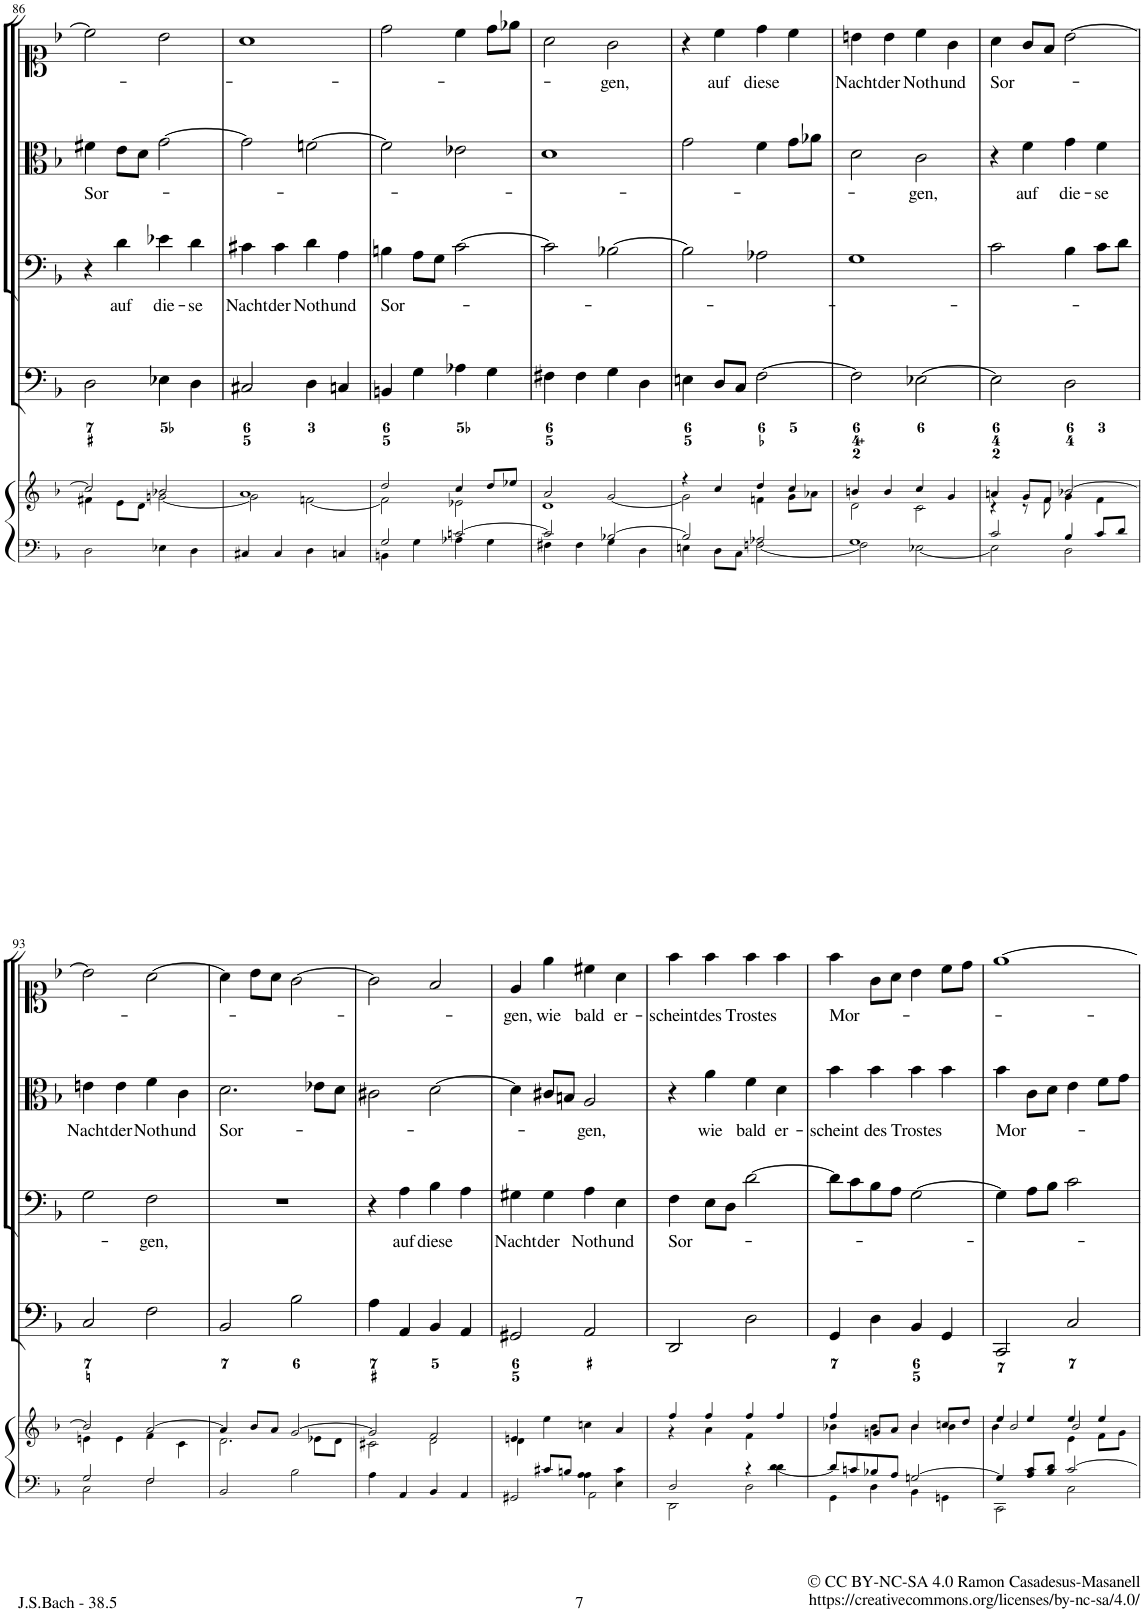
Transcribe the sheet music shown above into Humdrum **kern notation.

**kern	**kern	**kern	**kern	**text	**kern	**text	**kern	**text
*part5	*part5	*part4	*part3	*part3	*part2	*part2	*part1	*part1
*staff6	*staff5	*staff4	*staff3	*staff3	*staff2	*staff2	*staff1	*staff1
*I"Piano reduction	*	*I"Continuo.	*I"Basso	*	*I"Alto	*	*I"Soprano	*
*I'Pno	*	*	*	*	*	*	*	*
!!LO:PB:g=z
*clefF4	*clefG2	*clefF4	*clefF4	*	*clefC3	*	*clefC1	*
*k[b-]	*k[b-]	*k[b-]	*k[b-]	*	*k[b-]	*	*k[b-]	*
*F:	*F:	*F:	*F:	*	*F:	*	*F:	*
*M2/2	*M2/2	*M2/2	*M2/2	*	*M2/2	*	*M2/2	*
*met(c|)	*met(c|)	*met(c|)	*met(c|)	*	*met(c|)	*	*met(c|)	*
=86	=86	=86	=86	=86	=86	=86	=86	=86
*	*^	*	*	*	*	*	*	*
!	!	!	!	!	!	!	!LO:LY:b	!	!
2D\	2cc/]	4f#X\	2D\	4r	.	4f#X\	Sor-	2cc\]	.
!	!	!	!	!	!LO:LY:b	!	!	!	!
.	.	8e\L	.	4d\	auf	8e\L	.	.	.
.	.	8d\J	.	.	.	8d\J	.	.	.
!	!	!	!	!	!LO:LY:b	!	!	!	!
4E-X\	2b-X/	[2gn\	4E-X\	4e-X\	die-	[2g\	.	2b-\	.
!	!	!	!	!	!LO:LY:b	!	!	!	!
4D\	.	.	4D\	4d\	-se	.	.	.	.
=87	=87	=87	=87	=87	=87	=87	=87	=87	=87
!	!	!	!	!	!LO:LY:b	!	!	!	!
4C#X/	1a	2g\]	2C#X/	4c#X\	Nacht	2g\]	.	1a	.
!	!	!	!	!	!LO:LY:b	!	!	!	!
4C#/	.	.	.	4c#\	der	.	.	.	.
!	!	!	!	!	!LO:LY:b	!	!	!	!
4D\	.	[2fn\	4D\	4d\	Noth	[2fn\	.	.	.
!	!	!	!	!	!LO:LY:b	!	!	!	!
4Cn/	.	.	4Cn/	4A\	und	.	.	.	.
=88	=88	=88	=88	=88	=88	=88	=88	=88	=88
*^	*	*	*	*	*	*	*	*	*
!	!	!	!	!	!	!LO:LY:b	!	!	!	!
2G/	4BBn\	2dd/	2f\]	4BBn/	4Bn\	Sor-	2f\]	.	2dd\	.
.	4G\	.	.	4G\	8A\L	.	.	.	.	.
.	.	.	.	.	8G\J	.	.	.	.	.
[2cn/	4A-X\	4cc/	2e-X\	4A-X\	[2c\	.	2e-X\	.	4cc\	.
.	4G\	8dd/L	.	4G\	.	.	.	.	8dd\L	.
.	.	8ee-X/J	.	.	.	.	.	.	8ee-X\J	.
=89	=89	=89	=89	=89	=89	=89	=89	=89	=89	=89
2c/]	4F#X\	2a/	1d	4F#X\	2c\]	.	1d	.	2a\	.
.	4F#\	.	.	4F#\	.	.	.	.	.	.
!	!	!	!	!	!	!	!	!	!	!LO:LY:b
[2B-X/	4G\	[<2g/	.	4G\	[2B-X\	.	.	.	2g\	-gen,
.	4D\	.	.	4D\	.	.	.	.	.	.
=90	=90	=90	=90	=90	=90	=90	=90	=90	=90	=90
2B-/]	4En\	4r	2g\]	4En\	2B-\]	.	2g\	.	4r	.
!	!	!	!	!	!	!	!	!	!	!LO:LY:b
.	8D\L	4cc/	.	8D/L	.	.	.	.	4cc\	auf
.	8C\J	.	.	8C/J	.	.	.	.	.	.
!	!	!	!	!	!	!	!	!	!	!LO:LY:b
2A-X/	[2Fn\	4dd/	4fn\	[2F\	2A-X\	.	4f\	.	4dd\	diese
.	.	4cc/	8g\L	.	.	.	8g\L	.	4cc\	.
.	.	.	8a-X\J	.	.	.	8a-X\J	.	.	.
=91	=91	=91	=91	=91	=91	=91	=91	=91	=91	=91
!	!	!	!	!	!	!	!	!	!	!LO:LY:b
1G	2F\]	4bn/	2d\	2F\]	1G	.	2d\	.	4bn\	Nacht
!	!	!	!	!	!	!	!	!	!	!LO:LY:b
.	.	4b/	.	.	.	.	.	.	4b\	der
!	!	!	!	!	!	!	!	!LO:LY:b	!	!LO:LY:b
.	[2E-X\	4cc/	2c\	[2E-X\	.	.	2c\	-gen,	4cc\	Noth
!	!	!	!	!	!	!	!	!	!	!LO:LY:b
.	.	4g/	.	.	.	.	.	.	4g\	und
=92	=92	=92	=92	=92	=92	=92	=92	=92	=92	=92
!	!	!	!	!	!	!	!	!	!	!LO:LY:b
2c/	2E-\]	4an/	4r	2E-\]	2c\	.	4r	.	4a\	Sor-
!	!	!	!	!	!	!	!	!LO:LY:b	!	!
.	.	8g/L	8r	.	.	.	4f\	auf	8g/L	.
.	.	8f/J	8f\	.	.	.	.	.	8f/J	.
!	!	!	!	!	!	!	!	!LO:LY:b	!	!
4B-/	2D\	[2b-X/	4g\	2D\	4B-\	.	4g\	die-	[2b-\	.
!	!	!	!	!	!	!	!	!LO:LY:b	!	!
8c/L	.	.	4f\	.	8c\L	.	4f\	-se	.	.
8d/J	.	.	.	.	8d\J	.	.	.	.	.
!!LO:LB:g=z
=93	=93	=93	=93	=93	=93	=93	=93	=93	=93	=93
!	!	!	!	!	!	!	!	!LO:LY:b	!	!
2G/	2C\	2b-/]	4en\	2C/	2G\	.	4en\	Nacht	2b-\]	.
!	!	!	!	!	!	!	!	!LO:LY:b	!	!
.	.	.	4e\	.	.	.	4e\	der	.	.
!	!	!	!	!	!	!LO:LY:b	!	!LO:LY:b	!	!
2F/	2F\	[2a/	4f\	2F\	2F\	-gen,	4f\	Noth	[2a\	.
!	!	!	!	!	!	!	!	!LO:LY:b	!	!
.	.	.	4c\	.	.	.	4c\	und	.	.
*v	*v	*	*	*	*	*	*	*	*	*
=94	=94	=94	=94	=94	=94	=94	=94	=94	=94
!	!	!	!	!	!	!	!LO:LY:b	!	!
2BB-/	4a/]	2.d\	2BB-/	1r	.	2.d\	Sor-	4a\]	.
.	8b-/L	.	.	.	.	.	.	8b-\L	.
.	8a/J	.	.	.	.	.	.	8a\J	.
2B-\	[2g/	.	2B-\	.	.	.	.	[2g\	.
.	.	8e-X\L	.	.	.	8e-X\L	.	.	.
.	.	8d\J	.	.	.	8d\J	.	.	.
=95	=95	=95	=95	=95	=95	=95	=95	=95	=95
4A\	2g/]	2c#X\	4A\	4r	.	2c#X\	.	2g\]	.
!	!	!	!	!	!LO:LY:b	!	!	!	!
4AA/	.	.	4AA/	4A\	auf	.	.	.	.
!	!	!	!	!	!LO:LY:b	!	!	!	!
4BB-/	2f/	2d\	4BB-/	4B-\	diese	[2d\	.	2f/	.
4AA/	.	.	4AA/	4A\	.	.	.	.	.
=96	=96	=96	=96	=96	=96	=96	=96	=96	=96
*^	*	*	*	*	*	*	*	*	*
*	*^	*	*	*	*	*	*	*	*	*
!	!	!	!	!	!	!	!LO:LY:b	!	!	!	!LO:LY:b
2ryy	4ryy	2GG#X/	4en/	4d\	2GG#X/	4G#X\	Nacht	4d\]	.	4e/	gen,
!	!	!	!	!	!	!	!LO:LY:b	!	!	!	!LO:LY:b
.	8c#X/L	.	4ee\	4ryy	.	4G#\	der	8c#X/L	.	4ee\	wie
.	8Bn/J	.	.	.	.	.	.	8Bn/J	.	.	.
!	!	!	!	!	!	!	!LO:LY:b	!	!LO:LY:b	!	!LO:LY:b
4A\	4A\	2AA\	4ccn\	2ryy	2AA/	4A\	Noth	2A/	-gen,	4cc#X\	bald
!	!	!	!	!	!	!	!LO:LY:b	!	!	!	!LO:LY:b
4c#\	4E\	.	4a/	.	.	4E\	und	.	.	4a\	er-
=97	=97	=97	=97	=97	=97	=97	=97	=97	=97	=97	=97
!	!	!	!	!	!	!	!LO:LY:b	!	!	!	!LO:LY:b
2.ryy	2D/	2DD\	4ff/	4r	2DD/	4F\	Sor-	4r	.	4ff\	-scheint
!	!	!	!	!	!	!	!	!	!LO:LY:b	!	!LO:LY:b
.	.	.	4ff/	4a\	.	8E\L	.	4a\	wie	4ff\	des
.	.	.	.	.	.	8D\J	.	.	.	.	.
!	!	!	!	!	!	!	!	!	!LO:LY:b	!	!LO:LY:b
.	4r	2D\	4ff/	4f\	2D\	[2d\	.	4f\	bald	4ff\	Trostes
!	!	!	!	!	!	!	!	!	!LO:LY:b	!	!
[4d\	4d\	.	4ff/	4ryy	.	.	.	4d\	er-	4ff\	.
*	*v	*v	*	*	*	*	*	*	*	*	*
=98	=98	=98	=98	=98	=98	=98	=98	=98	=98	=98
!	!	!	!	!	!	!	!	!LO:LY:b	!	!LO:LY:b
8d/L]	4GG\	4ff/	4b-X\	4GG/	8d\L]	.	4b-\	-scheint	4ff\	Mor-
8cn/	.	.	.	.	8c\	.	.	.	.	.
!	!	!	!	!	!	!	!	!LO:LY:b	!	!
8B-X/	4D\	8gn/L	4b-\	4D\	8B-\	.	4b-\	des	8g\L	.
8A/J	.	8a/J	.	.	8A\J	.	.	.	8a\J	.
!	!	!	!	!	!	!	!	!LO:LY:b	!	!
[2Gn/	4BB-\	4b-/	4b-\	4BB-/	[2G\	.	4b-\	Trostes	4b-\	.
.	4GGn\	8ccn/L	4b-\	4GG/	.	.	4b-\	.	8cc\L	.
.	.	8dd/J	.	.	.	.	.	.	8dd\J	.
=99	=99	=99	=99	=99	=99	=99	=99	=99	=99	=99
*	*	*	*^	*	*	*	*	*	*	*
!	!	!	!	!	!	!	!	!	!LO:LY:b	!	!
4G/]	2CC\	4ee/	4b-\	2b-/	2CC/	4G\]	.	4b-\	Mor-	[1ee	.
8A/ 8c/L	.	4ee/	4ryy	.	.	8A\L	.	8c\L	.	.	.
8B-/ 8d/J	.	.	.	.	.	8B-\J	.	8d\J	.	.	.
[2c/	2C\	4ee/	4e\	2b-/	2C/	2c\	.	4e\	.	.	.
.	.	4ee/	8f\L	.	.	.	.	8f\L	.	.	.
.	.	.	8g\J	.	.	.	.	8g\J	.	.	.
*v	*v	*	*	*	*	*	*	*	*	*	*
*	*v	*v	*v	*	*	*	*	*	*	*
=	=	=	=	=	=	=	=	=
*-	*-	*-	*-	*-	*-	*-	*-	*-
